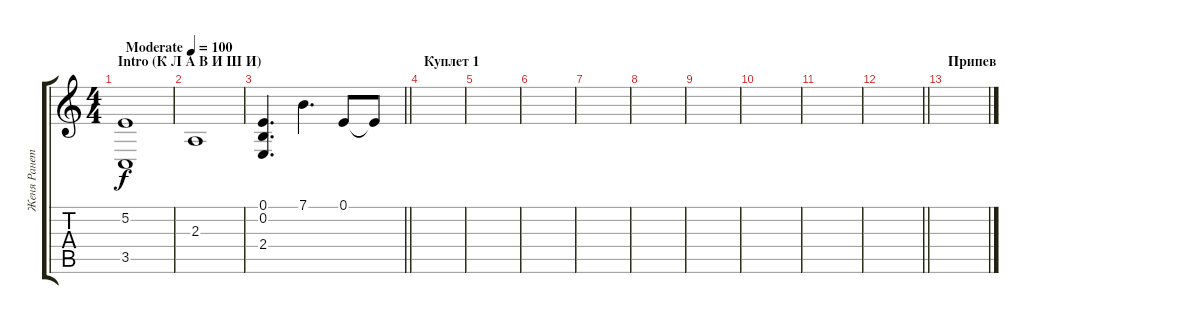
\track ("Женя Ранетка" "Женя Ранет") {instrument stringensemble2}
\staff {score tabs}
\tuning (E4 B3 G3 D3 A2 E2) {hide}
\ts (4 4)
\section ("" "Intro (К Л А В И Ш И)")
\tempo (100 "Moderate")
\clef g2
\ks c
(5.2 3.5).1{dy f instrument stringensemble2} |
2.3.1 |
\barLineRight lightlight
(0.1 0.2 2.4).4{d} 7.1.4{d instrument stringensemble1} 0.1.8 0.1{t}.8{instrument stringensemble2} |
\section ("" "Куплет 1")
|
|
|
|
|
|
|
|
\barLineRight lightlight
|
\section ("" "Припев")
